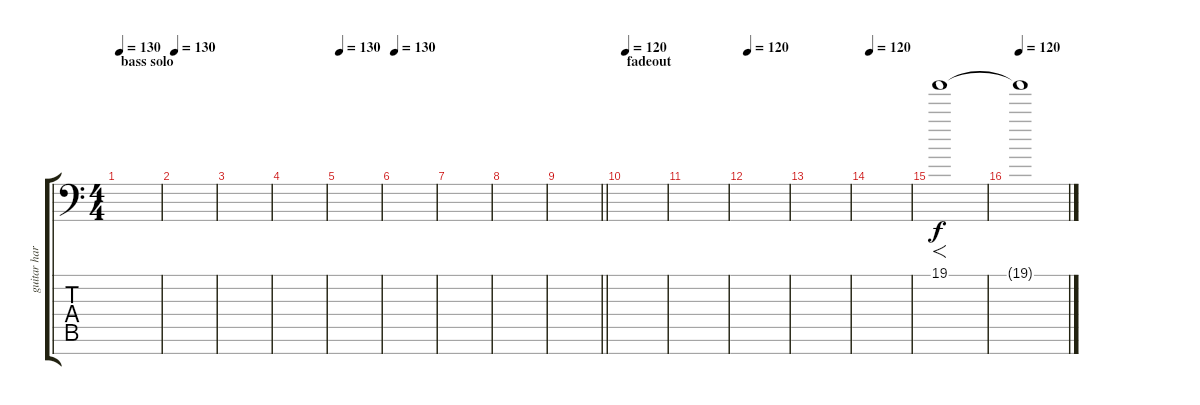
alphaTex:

\track ("guitar harmonics " "guitar har") {instrument acousticguitarsteel}
\staff {score tabs}
\tuning (E4 B3 G3 D3 A2 E2 C-1) {hide}
\ts (4 4)
\section ("" "bass solo")
\tempo 130
\clef f4
\ks c
|
\tempo 130
|
|
|
\tempo 130
|
\tempo 130
|
|
|
\barLineRight lightlight
|
\section ("" "fadeout")
\tempo 120
|
|
\tempo 120
|
|
\tempo 120
|
19.1.1{f volume 4} |
\tempo 120
19.1{t}.1
